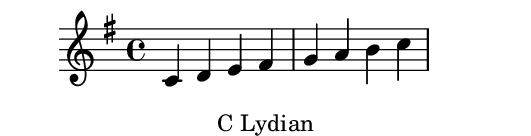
\version "2.20.0"
\include "english.ly"

#(set! paper-alist (cons '("anki-png" . (cons (* 90 mm) (* 23 mm))) paper-alist))
#(set-default-paper-size "anki-png")

\header {
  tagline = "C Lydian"
}

melody = \relative c' {
  \clef treble
  \key g \major
  \time 4/4

  c4 d e fs g a b c 
}

\score {
  \new Staff \melody
  \layout { }
  \midi { }
}

